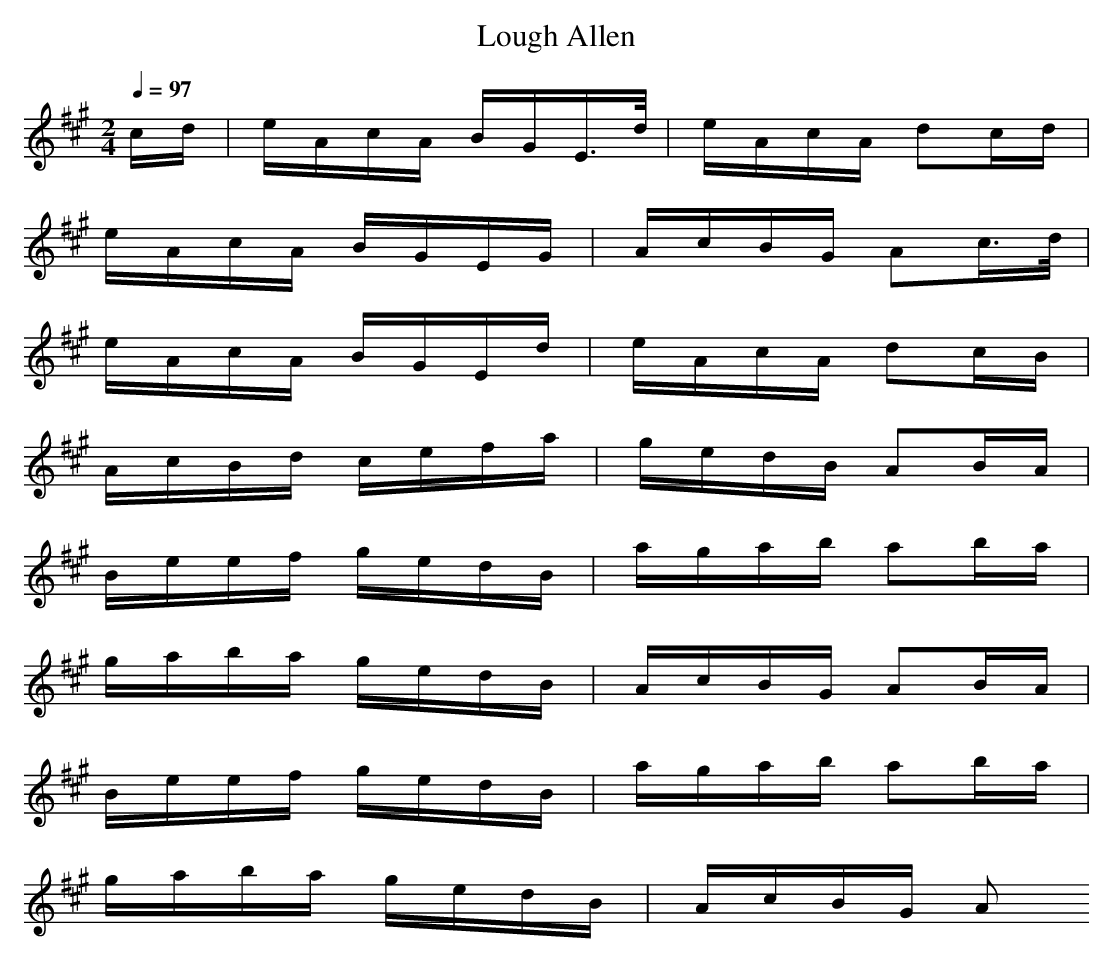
X:1
T: Lough Allen
M: 2/4
L: 1/16
Q: 1/4=97
K: A % 3 sharps
V: 1
cd|eAcA BGE>d|eAcA d2cd|
eAcA BGEG|AcBG A2c>d|
eAcA BGEd|eAcA d2cB|
AcBd cefa|gedB A2BA|
Beef gedB|agab a2ba|
gaba gedB|AcBG A2BA|
Beef gedB|agab a2ba|
gaba gedB|AcBG A2
